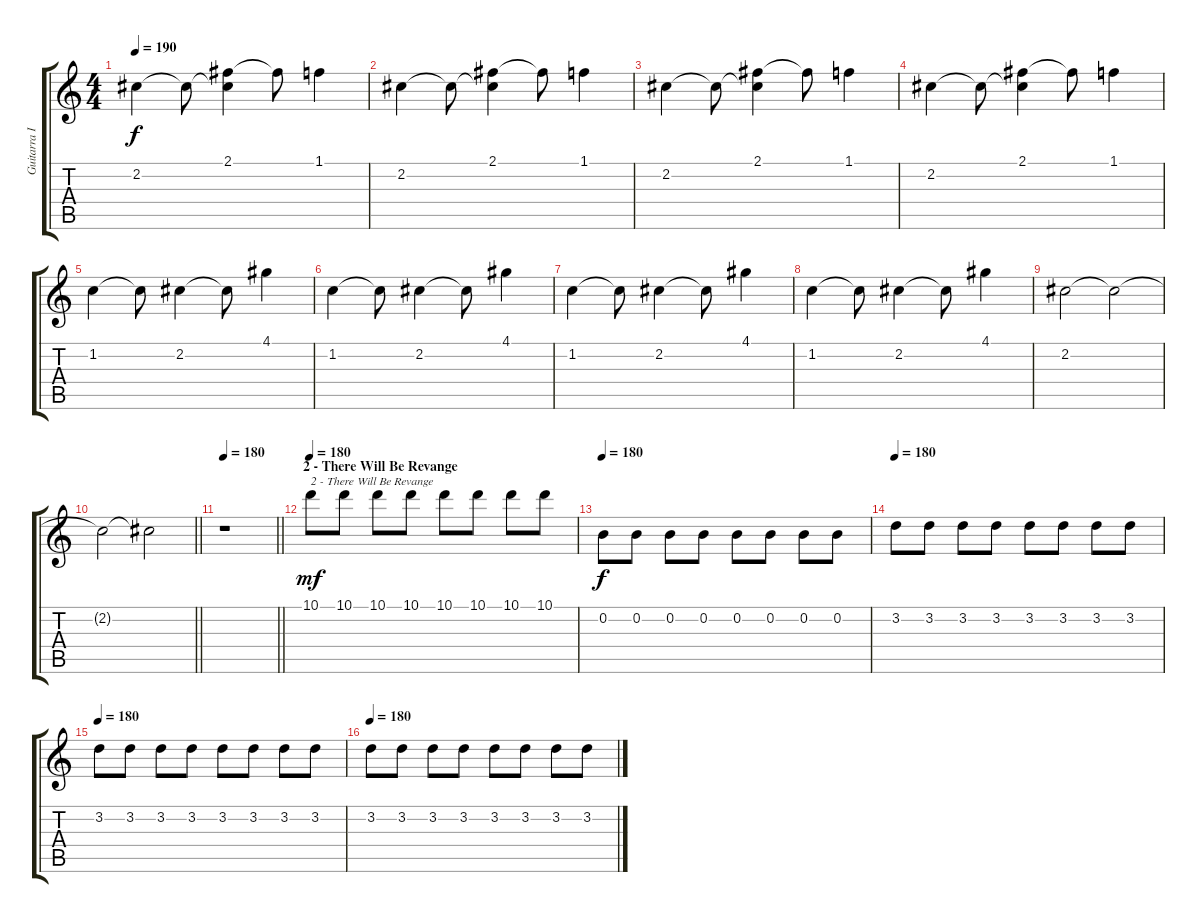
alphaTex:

\track ("Guitarra I" "Guitarra I") {instrument overdrivenguitar}
\staff {score tabs}
\tuning (E4 B3 G3 D3 A2 E2) {hide}
\ts (4 4)
\tempo 190
\clef g2
\ks c
2.2.4{dy f} 2.2{t}.8 (2.1 2.2{t}).4 2.1{t}.8 1.1.4 |
2.2.4 2.2{t}.8 (2.1 2.2{t}).4 2.1{t}.8 1.1.4 |
2.2.4 2.2{t}.8 (2.1 2.2{t}).4 2.1{t}.8 1.1.4 |
2.2.4 2.2{t}.8 (2.1 2.2{t}).4 2.1{t}.8 1.1.4 |
1.2.4 1.2{t}.8 2.2.4 2.2{t}.8 4.1.4 |
1.2.4 1.2{t}.8 2.2.4 2.2{t}.8 4.1.4 |
1.2.4 1.2{t}.8 2.2.4 2.2{t}.8 4.1.4 |
1.2.4 1.2{t}.8 2.2.4 2.2{t}.8 4.1.4 |
2.2.2 2.2{t}.2 |
\barLineRight lightlight
2.2{t}.2 2.2{t}.2 |
\tempo 180
\barLineRight lightlight
r.1 |
\section ("" "2 - There Will Be Revange")
\tempo 180
10.1.8{txt "2 - There Will Be Revange" dy mf} 10.1.8 10.1.8 10.1.8 10.1.8 10.1.8 10.1.8 10.1.8 |
\tempo 180
0.2.8{dy f} 0.2.8 0.2.8 0.2.8 0.2.8 0.2.8 0.2.8 0.2.8 |
\tempo 180
3.2.8 3.2.8 3.2.8 3.2.8 3.2.8 3.2.8 3.2.8 3.2.8 |
\tempo 180
3.2.8 3.2.8 3.2.8 3.2.8 3.2.8 3.2.8 3.2.8 3.2.8 |
\tempo 180
3.2.8 3.2.8 3.2.8 3.2.8 3.2.8 3.2.8 3.2.8 3.2.8
